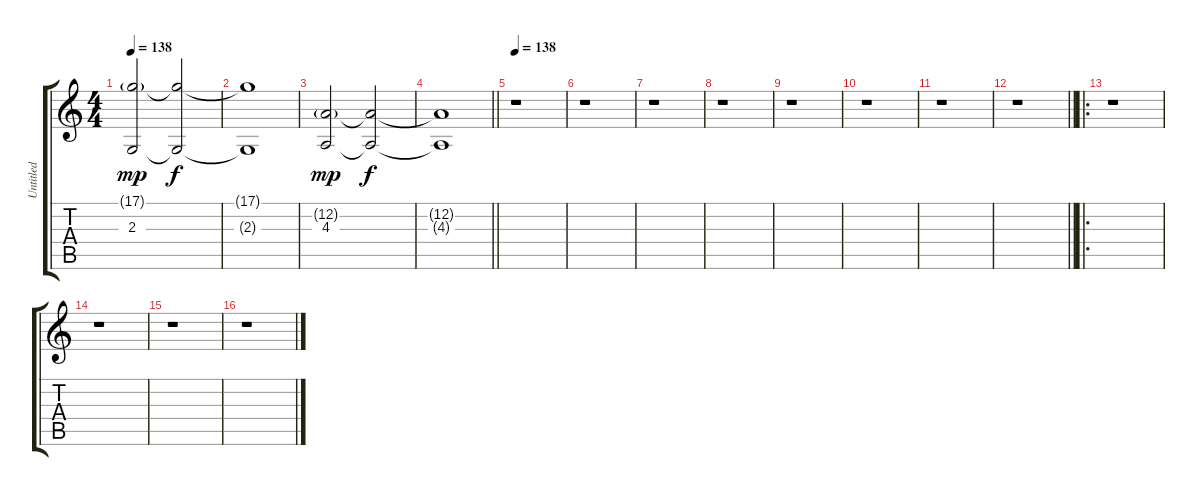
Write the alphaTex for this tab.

\track ("Untitled" "Untitled") {instrument pad2warm}
\staff {score tabs}
\tuning (D4 A3 F3 C3 G2 C2) {hide}
\ts (4 4)
\tempo 138
\clef g2
\ks c
(17.1{g} 2.3).2{dy mp} (17.1{t} 2.3{t}).2{dy f} |
(17.1{t} 2.3{t}).1 |
(12.2{g} 4.3).2{dy mp} (12.2{t} 4.3{t}).2{dy f} |
\barLineRight lightlight
(12.2{t} 4.3{t}).1 |
\tempo 138
r.1 |
r.1 |
r.1 |
r.1 |
r.1 |
r.1 |
r.1 |
\barLineRight lightlight
r.1 |
\ro
r.1 |
r.1 |
r.1 |
r.1
